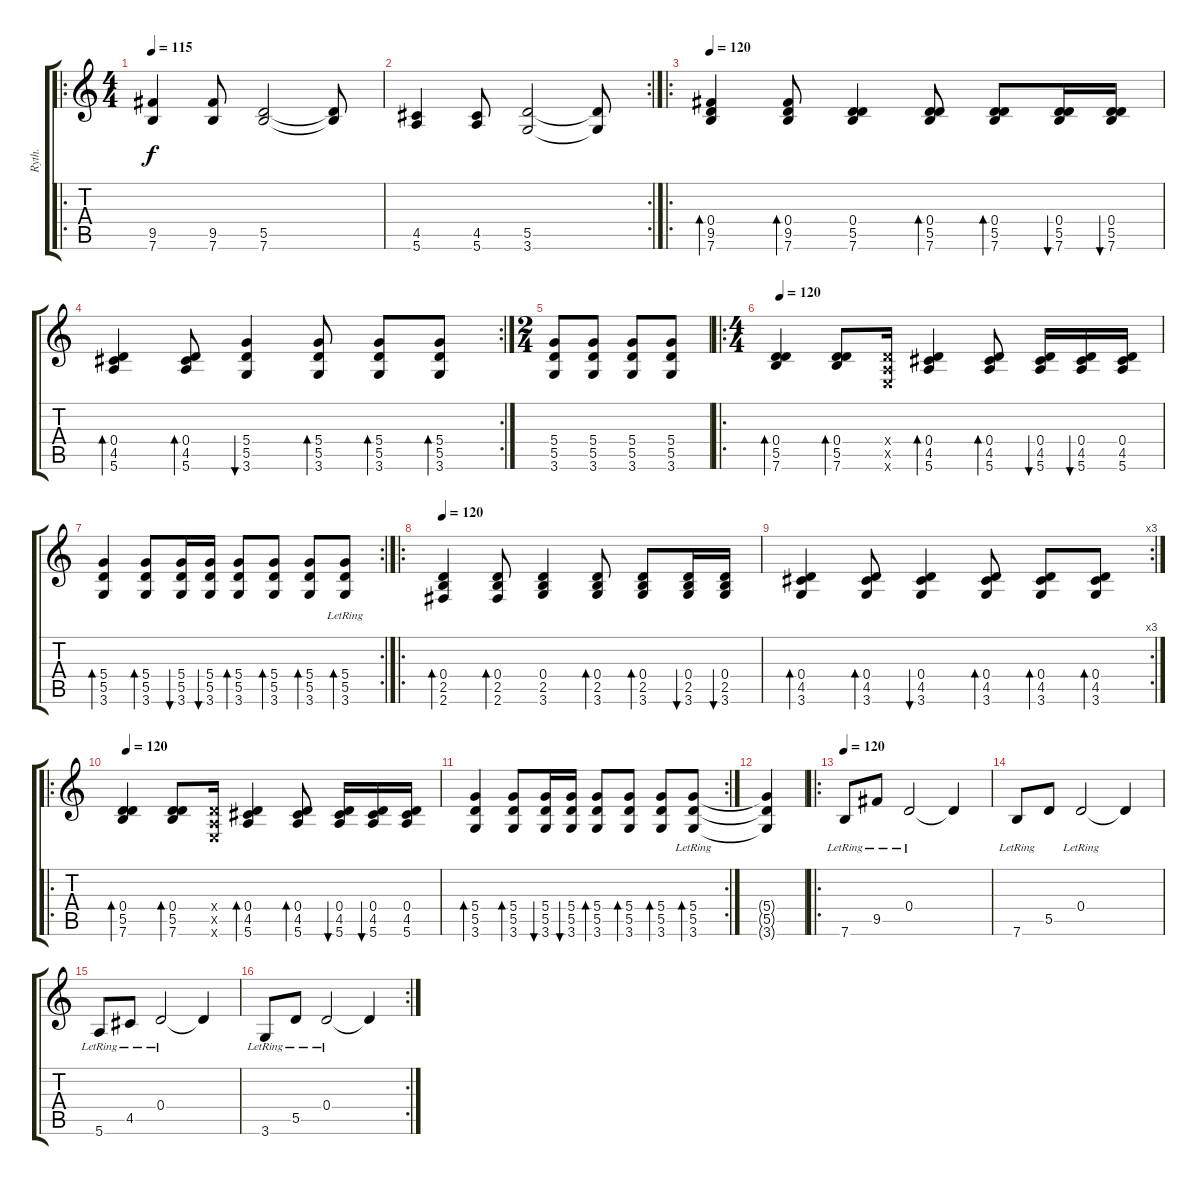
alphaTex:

\track ("Ryth." "Ryth.") {instrument acousticguitarnylon}
\staff {score tabs}
\tuning (E4 B3 G3 D3 A2 E2) {hide}
\ro
\ts (4 4)
\tempo 115
\clef g2
\ks c
(9.5 7.6).4{dy f volume 10} (9.5 7.6).8 (5.5 7.6).2 (5.5{t} 7.6{t}).8 |
\rc 2
(4.5 5.6).4 (4.5 5.6).8 (5.5 3.6).2 (5.5{t} 3.6{t}).8 |
\ro
\tempo 120
(0.4 9.5 7.6).4{bd 30 volume 13} (0.4 9.5 7.6).8{bd 30} (0.4 5.5 7.6).4 (0.4 5.5 7.6).8{bd 30} (0.4 5.5 7.6).8{bd 30} (0.4 5.5 7.6).16{bu 30} (0.4 5.5 7.6).16{bu 30} |
\rc 2
(0.4 4.5 5.6).4{bd 30} (0.4 4.5 5.6).8{bd 30} (5.4 5.5 3.6).4{bu 30} (5.4 5.5 3.6).8{bd 30} (5.4 5.5 3.6).8{bd 30} (5.4 5.5 3.6).8{bd 30} |
\ts (2 4)
(5.4 5.5 3.6).8 (5.4 5.5 3.6).8 (5.4 5.5 3.6).8 (5.4 5.5 3.6).8 |
\ro
\ts (4 4)
\tempo 120
(0.4 5.5 7.6).4{bd 30 volume 10} (0.4 5.5 7.6).8{bd 30} (0.4{x} 0.5{x} 0.6{x}).16 (0.4 4.5 5.6).4{bd 30} (0.4 4.5 5.6).8{bd 30} (0.4 4.5 5.6).16{bu 30} (0.4 4.5 5.6).16{bu 30} (0.4 4.5 5.6).16 |
\rc 2
(5.4 5.5 3.6).4{bd 30} (5.4 5.5 3.6).8{bd 30} (5.4 5.5 3.6).16{bu 30} (5.4 5.5 3.6).16{bu 30} (5.4 5.5 3.6).8{bd 30} (5.4 5.5 3.6).8{bd 30} (5.4 5.5 3.6).8{bd 30} (5.4{lr} 5.5{lr} 3.6{lr}).8{bd 30} |
\ro
\tempo 120
(0.4 2.5 2.6).4{bd 30} (0.4 2.5 2.6).8{bd 30} (0.4 2.5 3.6).4 (0.4 2.5 3.6).8{bd 30} (0.4 2.5 3.6).8{bd 30} (0.4 2.5 3.6).16{bu 30} (0.4 2.5 3.6).16{bu 30} |
\rc 3
(0.4 4.5 3.6).4{bd 30} (0.4 4.5 3.6).8{bd 30} (0.4 4.5 3.6).4{bu 30} (0.4 4.5 3.6).8{bd 30} (0.4 4.5 3.6).8{bd 30} (0.4 4.5 3.6).8{bd 30} |
\ro
\tempo 120
(0.4 5.5 7.6).4{bd 30} (0.4 5.5 7.6).8{bd 30} (0.4{x} 0.5{x} 0.6{x}).16 (0.4 4.5 5.6).4{bd 30} (0.4 4.5 5.6).8{bd 30} (0.4 4.5 5.6).16{bu 30} (0.4 4.5 5.6).16{bu 30} (0.4 4.5 5.6).16 |
\rc 2
(5.4 5.5 3.6).4{bd 30} (5.4 5.5 3.6).8{bd 30} (5.4 5.5 3.6).16{bu 30} (5.4 5.5 3.6).16{bu 30} (5.4 5.5 3.6).8{bd 30} (5.4 5.5 3.6).8{bd 30} (5.4 5.5 3.6).8{bd 30} (5.4{lr} 5.5{lr} 3.6{lr}).8{bd 30} |
(5.4{t} 5.5{t} 3.6{t}).4{volume 7} |
\ro
\tempo 115
\tempo 120
7.6{lr}.8{volume 8} 9.5{lr}.8 0.4{lr}.2 0.4{t}.4 |
7.6{lr}.8 5.5.8 0.4{lr}.2 0.4{t}.4 |
5.6{lr}.8 4.5{lr}.8 0.4{lr}.2 0.4{t}.4 |
\rc 2
3.6{lr}.8 5.5{lr}.8 0.4{lr}.2 0.4{t}.4
